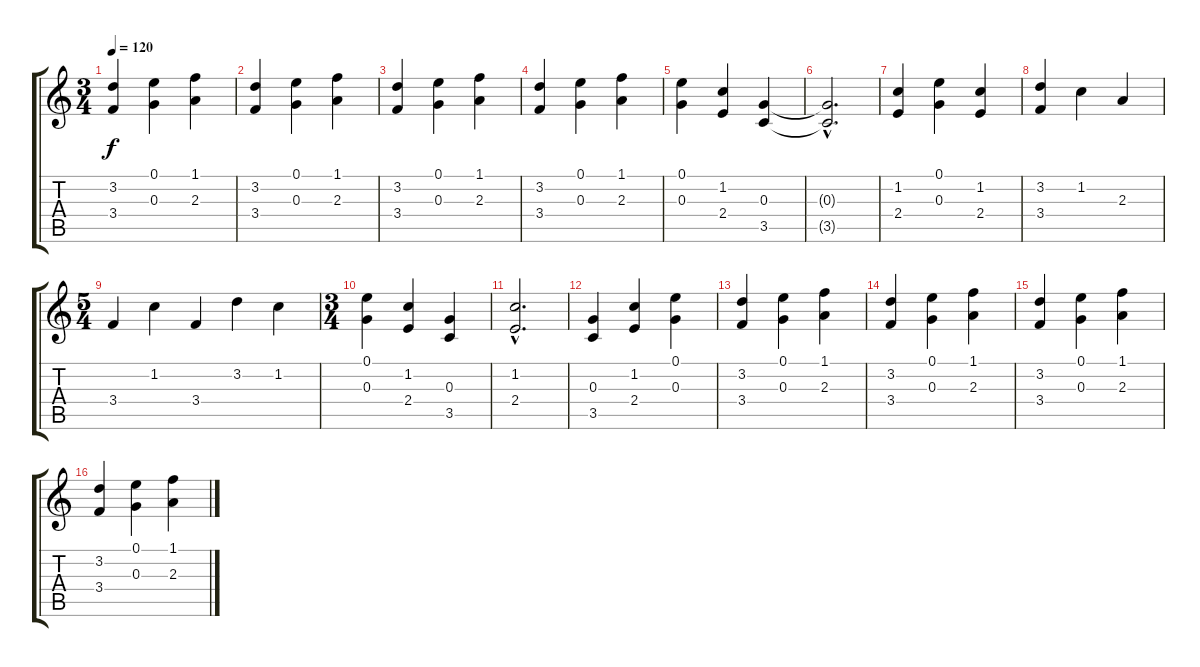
\track "" {instrument acousticguitarnylon}
\staff {score tabs}
\tuning (E4 B3 G3 D3 A2 E2) {hide}
\ts (3 4)
\tempo 120
\clef g2
\ks c
(3.2 3.4).4{dy f instrument acousticguitarnylon} (0.1 0.3).4 (1.1 2.3).4 |
(3.2 3.4).4 (0.1 0.3).4 (1.1 2.3).4 |
(3.2 3.4).4 (0.1 0.3).4 (1.1 2.3).4 |
(3.2 3.4).4 (0.1 0.3).4 (1.1 2.3).4 |
(0.1 0.3).4 (1.2 2.4).4 (0.3 3.5).4 |
(0.3{hac t} 3.5{hac t}).2{d} |
(1.2 2.4).4 (0.1 0.3).4 (1.2 2.4).4 |
(3.2 3.4).4 1.2.4 2.3.4 |
\ts (5 4)
3.4.4 1.2.4 3.4.4 3.2.4 1.2.4 |
\ts (3 4)
(0.1 0.3).4 (1.2 2.4).4 (0.3 3.5).4 |
(1.2{hac} 2.4{hac}).2{d} |
(0.3 3.5).4 (1.2 2.4).4 (0.1 0.3).4 |
(3.2 3.4).4 (0.1 0.3).4 (1.1 2.3).4 |
(3.2 3.4).4 (0.1 0.3).4 (1.1 2.3).4 |
(3.2 3.4).4 (0.1 0.3).4 (1.1 2.3).4 |
(3.2 3.4).4 (0.1 0.3).4 (1.1 2.3).4
